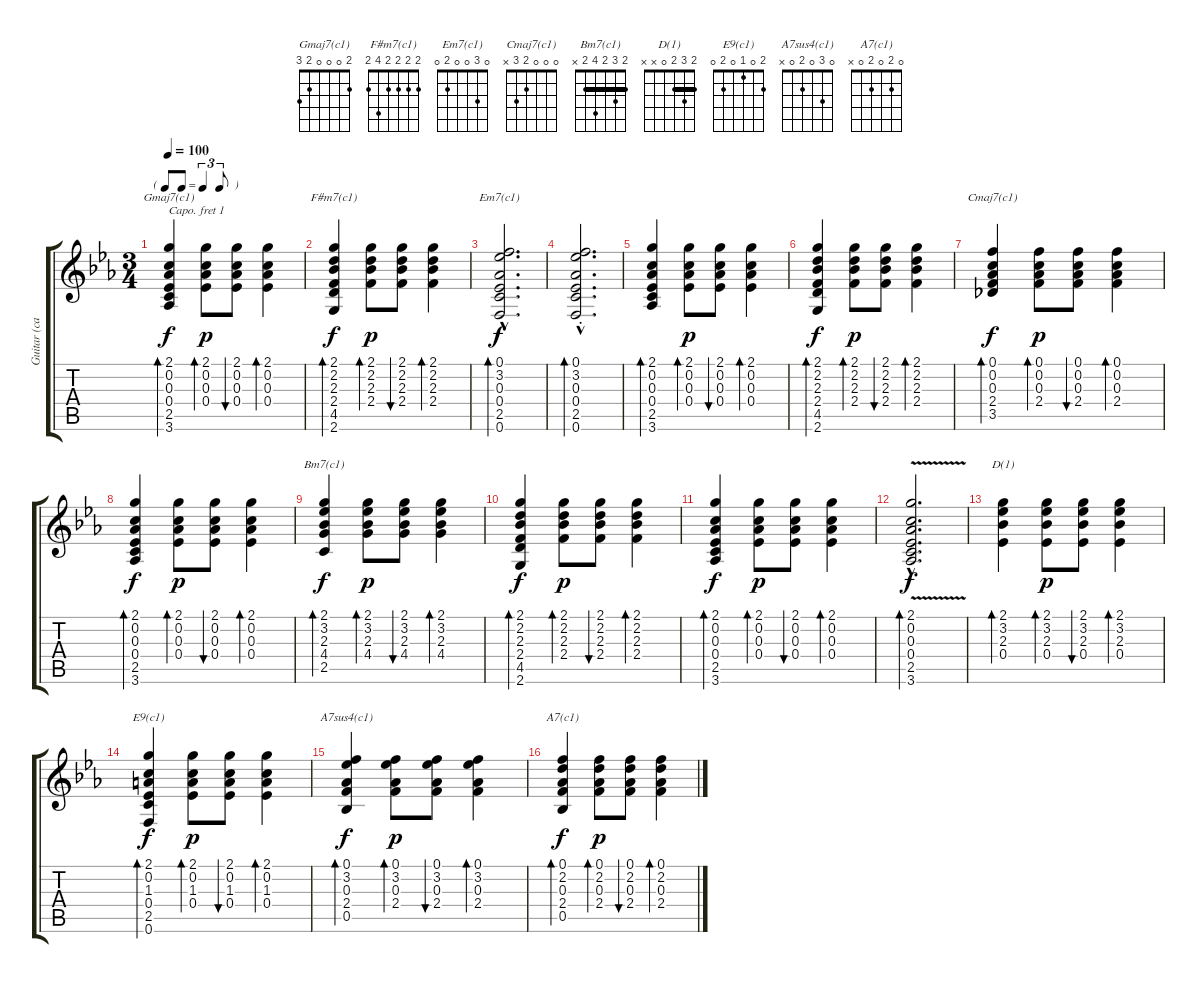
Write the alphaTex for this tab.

\track ("Guitar (capo1) - Frey/Felder" "Guitar (ca") {instrument acousticguitarsteel}
\staff {score tabs}
\capo 1
\tuning (E4 B3 G3 D3 A2 E2) {hide}
\chord ("Gmaj7(c1)" 2 0 0 0 2 3)
\chord ("F#m7(c1)" 2 2 2 2 4 2) {barre 0}
\chord ("Em7(c1)" 0 3 0 0 2 0)
\chord ("Cmaj7(c1)" 0 0 0 2 3 x)
\chord ("Bm7(c1)" 2 3 2 4 2 x) {barre 2}
\chord ("D(1)" 2 3 2 0 x x) {barre 2}
\chord ("E9(c1)" 2 0 1 0 2 0)
\chord ("A7sus4(c1)" 0 3 0 2 0 x)
\chord ("A7(c1)" 0 2 0 2 0 x)
\ts (3 4)
\tf triplet8th
\tempo 100
\clef g2
\ks eb
(2.1 0.2 0.3 0.4 2.5 3.6).4{bd 30 ch "Gmaj7(c1)" dy f} (2.1 0.2 0.3 0.4).8{bd 30 dy p} (2.1 0.2 0.3 0.4).8{bu 30} (2.1 0.2 0.3 0.4).4{bd 30} |
(2.1 2.2 2.3 2.4 4.5 2.6).4{bd 30 ch "F#m7(c1)" dy f} (2.1 2.2 2.3 2.4).8{bd 30 dy p} (2.1 2.2 2.3 2.4).8{bu 30} (2.1 2.2 2.3 2.4).4{bd 30} |
(0.1{hac} 3.2{hac} 0.3{hac} 0.4{hac} 2.5{hac} 0.6{hac}).2{d bd 30 ch "Em7(c1)" dy f} |
(0.1{hac st} 3.2{hac st} 0.3{hac st} 0.4{hac st} 2.5{hac st} 0.6{hac st}).2{d bd 30} |
(2.1 0.2 0.3 0.4 2.5 3.6).4{bd 30} (2.1 0.2 0.3 0.4).8{bd 30 dy p} (2.1 0.2 0.3 0.4).8{bu 30} (2.1 0.2 0.3 0.4).4{bd 30} |
(2.1 2.2 2.3 2.4 4.5 2.6).4{bd 30 dy f} (2.1 2.2 2.3 2.4).8{bd 30 dy p} (2.1 2.2 2.3 2.4).8{bu 30} (2.1 2.2 2.3 2.4).4{bd 30} |
(0.1 0.2 0.3 2.4 3.5).4{bd 30 ch "Cmaj7(c1)" dy f} (0.1 0.2 0.3 2.4).8{bd 30 dy p} (0.1 0.2 0.3 2.4).8{bu 30} (0.1 0.2 0.3 2.4).4{bd 30} |
(2.1 0.2 0.3 0.4 2.5 3.6).4{bd 30 dy f} (2.1 0.2 0.3 0.4).8{bd 30 dy p} (2.1 0.2 0.3 0.4).8{bu 30} (2.1 0.2 0.3 0.4).4{bd 30} |
(2.1 3.2 2.3 4.4 2.5).4{bd 30 ch "Bm7(c1)" dy f} (2.1 3.2 2.3 4.4).8{bd 30 dy p} (2.1 3.2 2.3 4.4).8{bu 30} (2.1 3.2 2.3 4.4).4{bd 30} |
(2.1 2.2 2.3 2.4 4.5 2.6).4{bd 30 dy f} (2.1 2.2 2.3 2.4).8{bd 30 dy p} (2.1 2.2 2.3 2.4).8{bu 30} (2.1 2.2 2.3 2.4).4{bd 30} |
(2.1 0.2 0.3 0.4 2.5 3.6).4{bd 30 dy f} (2.1 0.2 0.3 0.4).8{bd 30 dy p} (2.1 0.2 0.3 0.4).8{bu 30} (2.1 0.2 0.3 0.4).4{bd 30} |
(2.1{hac} 0.2{hac} 0.3{hac} 0.4{hac} 2.5{hac} 3.6{v hac}).2{d bd 30 dy f} |
(2.1 3.2 2.3 0.4).4{bd 30 ch "D(1)"} (2.1 3.2 2.3 0.4).8{bd 30 dy p} (2.1 3.2 2.3 0.4).8{bu 30} (2.1 3.2 2.3 0.4).4{bd 30} |
(2.1 0.2 1.3 0.4 2.5 0.6).4{bd 30 ch "E9(c1)" dy f} (2.1 0.2 1.3 0.4).8{bd 30 dy p} (2.1 0.2 1.3 0.4).8{bu 30} (2.1 0.2 1.3 0.4).4{bd 30} |
(0.1 3.2 0.3 2.4 0.5).4{bd 30 ch "A7sus4(c1)" dy f} (0.1 3.2 0.3 2.4).8{bd 30 dy p} (0.1 3.2 0.3 2.4).8{bu 30} (0.1 3.2 0.3 2.4).4{bd 30} |
(0.1 2.2 0.3 2.4 0.5).4{bd 30 ch "A7(c1)" dy f} (0.1 2.2 0.3 2.4).8{bd 30 dy p} (0.1 2.2 0.3 2.4).8{bu 30} (0.1 2.2 0.3 2.4).4{bd 30}
